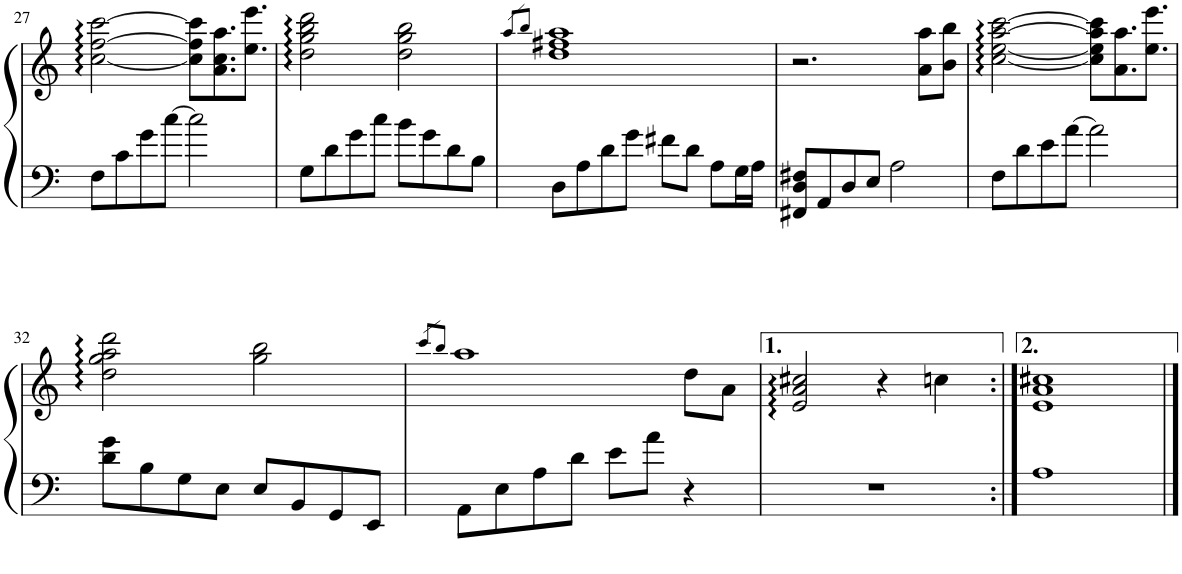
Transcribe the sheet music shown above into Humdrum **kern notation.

**kern	**kern
*part1	*part1
*staff2	*staff1
*I"Piano	*
*I'Pno.	*
!!LO:PB:g=z
*clefF4	*clefG2
*k[]	*k[]
*M4/4	*M4/4
=27	=27
8F\L	[2cc\ [2ff\ [2ccc\
8c\	.
8g\	.
[8cc\J	.
2cc\]	8cc\] 8ff\] 8ccc\]L
.	8.a\ 8.cc\ 8.aa\
.	8.ee\ 8.eee\J
=28	=28
8G\L	2dd\ 2gg\ 2bb\ 2ddd\
8d\	.
8g\	.
8cc\J	.
8b\L	2dd\ 2gg\ 2bb\
8g\	.
8d\	.
8B\J	.
=29	=29
.	8qaa/L
.	8qbb/J
8D\L	1dd 1ff#X 1aa
8A\	.
8d\	.
8g\J	.
8f#X\L	.
8d\J	.
8A\L	.
16G\L	.
16A\JJ	.
=30	=30
8FF#X/ 8D/ 8F#X/L	2.r
8AA/	.
8D/	.
8E/J	.
2A\	.
.	8a\ 8aa\L
.	8b\ 8bb\J
=31	=31
8F\L	[2cc\ [2ee\ [2aa\ [2ccc\
8d\	.
8e\	.
[8a\J	.
2a\]	8cc\] 8ee\] 8aa\] 8ccc\]L
.	8.a\ 8.aa\
.	8.ee\ 8.eee\J
!!LO:LB:g=z
=32	=32
8d\ 8g\L	2dd\ 2gg\ 2aa\ 2ddd\
8B\	.
8G\	.
8E\J	.
8E/L	2gg\ 2bb\
8BB/	.
8GG/	.
8EE/J	.
=33	=33
.	8qccc/L
.	8qbb/J
*	*^
8AA\L	1aa	2.ryy
8E\	.	.
8A\	.	.
8d\J	.	.
8e\L	.	.
8a\J	.	.
4r	.	8dd\L
.	.	8a\J
*	*v	*v
=34	=34
1r	2e/ 2a/ 2cc#X/
.	4r
.	4ccn\
=35:|!	=35:|!
1A	1e 1a 1cc#X
==	==
*-	*-
